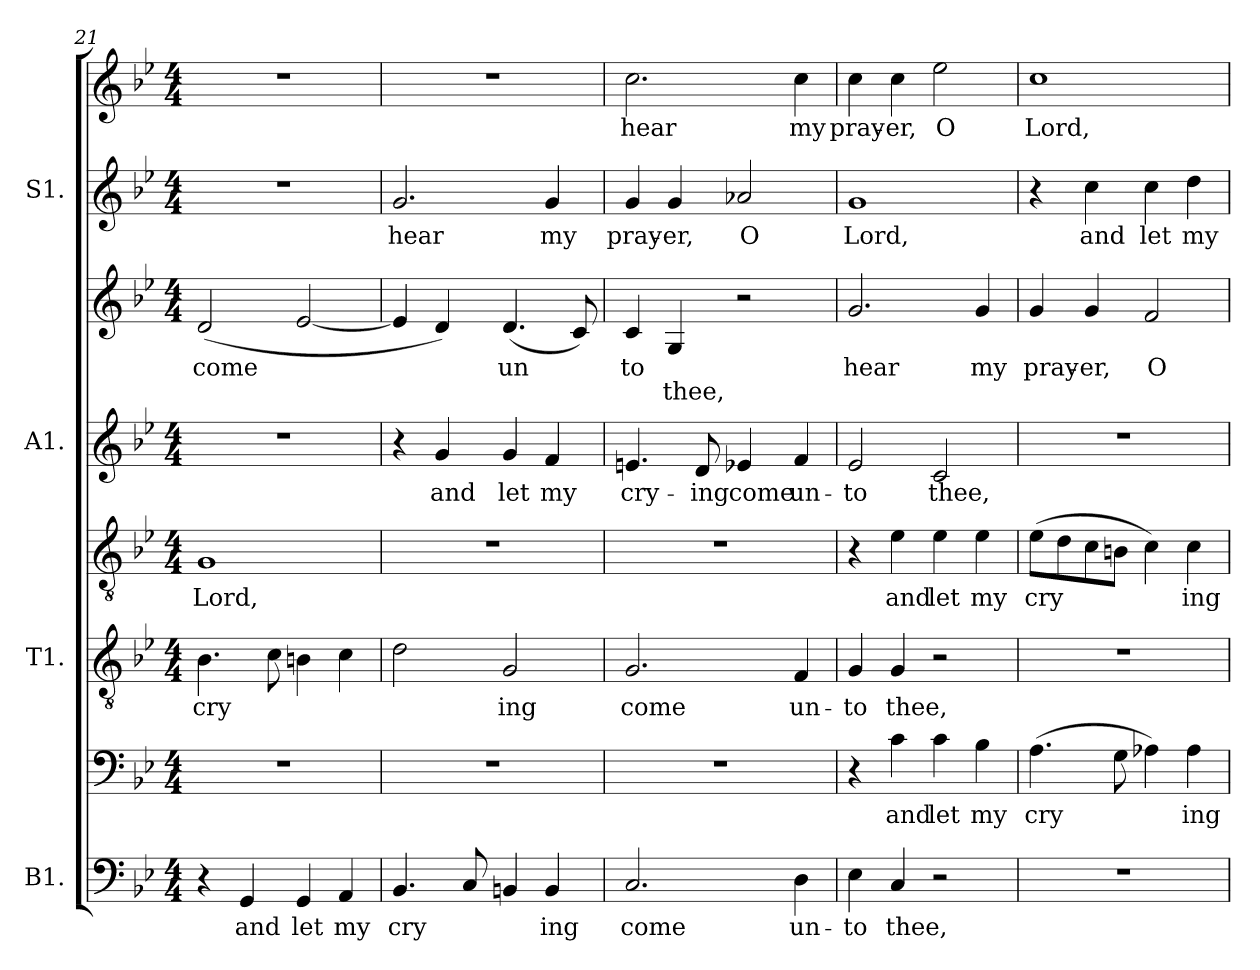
**kern	**text	**kern	**text	**kern	**text	**kern	**text	**kern	**text	**kern	**text	**text	**kern	**text	**kern	**text
*part4	*part4	*part4	*part4	*part3	*part3	*part3	*part3	*part2	*part2	*part2	*part2	*part2	*part1	*part1	*part1	*part1
*staff8	*staff8	*staff7	*staff7	*staff6	*staff6	*staff5	*staff5	*staff4	*staff4	*staff3	*staff3	*staff3	*staff2	*staff2	*staff1	*staff1
*I"B1.	*	*	*	*I"T1.	*	*	*	*I"A1.	*	*	*	*	*I"S1.	*	*	*
*clefF4	*	*clefF4	*	*clefGv2	*	*clefGv2	*	*clefG2	*	*clefG2	*	*	*clefG2	*	*clefG2	*
*k[b-e-]	*	*k[b-e-]	*	*k[b-e-]	*	*k[b-e-]	*	*k[b-e-]	*	*k[b-e-]	*	*	*k[b-e-]	*	*k[b-e-]	*
*B-:	*	*B-:	*	*B-:	*	*B-:	*	*B-:	*	*B-:	*	*	*B-:	*	*B-:	*
*M4/4	*	*M4/4	*	*M4/4	*	*M4/4	*	*M4/4	*	*M4/4	*	*	*M4/4	*	*M4/4	*
=21	=21	=21	=21	=21	=21	=21	=21	=21	=21	=21	=21	=21	=21	=21	=21	=21
!	!	!	!	!	!LO:LY:b	!	!LO:LY:b	!	!	!	!LO:LY:b	!	!	!	!	!
4r	.	1r	.	4.B-\	cry	1G	Lord,	1r	.	(<2d/	come	.	1r	.	1r	.
!	!LO:LY:b	!	!	!	!	!	!	!	!	!	!	!	!	!	!	!
4GG/	and	.	.	.	.	.	.	.	.	.	.	.	.	.	.	.
.	.	.	.	8c\	.	.	.	.	.	.	.	.	.	.	.	.
!	!LO:LY:b	!	!	!	!	!	!	!	!	!	!	!	!	!	!	!
4GG/	let	.	.	4Bn\	.	.	.	.	.	[2e-/	.	.	.	.	.	.
!	!LO:LY:b	!	!	!	!	!	!	!	!	!	!	!	!	!	!	!
4AA/	my	.	.	4c\	.	.	.	.	.	.	.	.	.	.	.	.
!!LO:PB:g=z
=22	=22	=22	=22	=22	=22	=22	=22	=22	=22	=22	=22	=22	=22	=22	=22	=22
!	!LO:LY:b	!	!	!	!	!	!	!	!	!	!	!	!	!LO:LY:b	!	!
4.BB-/	cry	1r	.	2d\	.	1r	.	4r	.	4e-/]	.	.	2.g/	hear	1r	.
!	!	!	!	!	!	!	!	!	!LO:LY:b	!	!	!	!	!	!	!
.	.	.	.	.	.	.	.	4g/	and	4d/)	.	.	.	.	.	.
8C/	.	.	.	.	.	.	.	.	.	.	.	.	.	.	.	.
!	!	!	!	!	!LO:LY:b	!	!	!	!LO:LY:b	!	!LO:LY:b	!	!	!	!	!
4BBn/	.	.	.	2G/	ing	.	.	4g/	let	(<4.d/	un	.	.	.	.	.
!	!LO:LY:b	!	!	!	!	!	!	!	!LO:LY:b	!	!	!	!	!LO:LY:b	!	!
4BB/	ing	.	.	.	.	.	.	4f/	my	.	.	.	4g/	my	.	.
.	.	.	.	.	.	.	.	.	.	8c/)	.	.	.	.	.	.
!!LO:PB:g=z
=23	=23	=23	=23	=23	=23	=23	=23	=23	=23	=23	=23	=23	=23	=23	=23	=23
!	!LO:LY:b	!	!	!	!LO:LY:b	!	!	!	!LO:LY:b	!	!LO:LY:b	!	!	!LO:LY:b	!	!LO:LY:b
2.C/	come	1r	.	2.G/	come	1r	.	4.en/	cry-	4c/	to	.	4g/	pray-	2.cc\	hear
!	!	!	!	!	!	!	!	!	!	!	!	!LO:LY:b	!	!LO:LY:b	!	!
.	.	.	.	.	.	.	.	.	.	4G/	.	thee,	4g/	-er,	.	.
!	!	!	!	!	!	!	!	!	!LO:LY:b	!	!	!	!	!	!	!
.	.	.	.	.	.	.	.	8d/	-ing	.	.	.	.	.	.	.
!	!	!	!	!	!	!	!	!	!LO:LY:b	!	!	!	!	!LO:LY:b	!	!
.	.	.	.	.	.	.	.	4e-X/	come	2r	.	.	2a-X/	O	.	.
!	!LO:LY:b	!	!	!	!LO:LY:b	!	!	!	!LO:LY:b	!	!	!	!	!	!	!LO:LY:b
4D\	un-	.	.	4F/	un-	.	.	4f/	un-	.	.	.	.	.	4cc\	my
=24	=24	=24	=24	=24	=24	=24	=24	=24	=24	=24	=24	=24	=24	=24	=24	=24
!	!LO:LY:b	!	!	!	!LO:LY:b	!	!	!	!LO:LY:b	!	!LO:LY:b	!	!	!LO:LY:b	!	!LO:LY:b
4E-\	to	4r	.	4G/	to	4r	.	2e-/	to	2.g/	-hear	.	1g	Lord,	4cc\	pray-
!	!LO:LY:b	!	!LO:LY:b	!	!LO:LY:b	!	!LO:LY:b	!	!	!	!	!	!	!	!	!LO:LY:b
4C/	thee,	4c\	-and	4G/	thee,	4e-\	-and	.	.	.	.	.	.	.	4cc\	-er,
!	!	!	!LO:LY:b	!	!	!	!LO:LY:b	!	!LO:LY:b	!	!	!	!	!	!	!LO:LY:b
2r	.	4c\	let	2r	.	4e-\	let	2c/	thee,	.	.	.	.	.	2ee-\	O
!	!	!	!LO:LY:b	!	!	!	!LO:LY:b	!	!	!	!LO:LY:b	!	!	!	!	!
.	.	4B-\	my	.	.	4e-\	my	.	.	4g/	my	.	.	.	.	.
=25	=25	=25	=25	=25	=25	=25	=25	=25	=25	=25	=25	=25	=25	=25	=25	=25
!	!	!	!LO:LY:b	!	!	!	!LO:LY:b	!	!	!	!LO:LY:b	!	!	!	!	!LO:LY:b
1r	.	(>4.A\	cry	1r	.	(>8e-\L	cry	1r	.	4g/	pray-	.	4r	.	1cc	Lord,
.	.	.	.	.	.	8d\	.	.	.	.	.	.	.	.	.	.
!	!	!	!	!	!	!	!	!	!	!	!LO:LY:b	!	!	!LO:LY:b	!	!
.	.	.	.	.	.	8c\	.	.	.	4g/	-er,	.	4cc\	and	.	.
.	.	8G\	.	.	.	8Bn\J	.	.	.	.	.	.	.	.	.	.
!	!	!	!	!	!	!	!	!	!	!	!LO:LY:b	!	!	!LO:LY:b	!	!
.	.	4A-X\)	.	.	.	4c\)	.	.	.	2f/	O	.	4cc\	let	.	.
!	!	!	!LO:LY:b	!	!	!	!LO:LY:b	!	!	!	!	!	!	!LO:LY:b	!	!
.	.	4A-\	ing	.	.	4c\	ing	.	.	.	.	.	4dd\	my	.	.
=	=	=	=	=	=	=	=	=	=	=	=	=	=	=	=	=
*-	*-	*-	*-	*-	*-	*-	*-	*-	*-	*-	*-	*-	*-	*-	*-	*-
